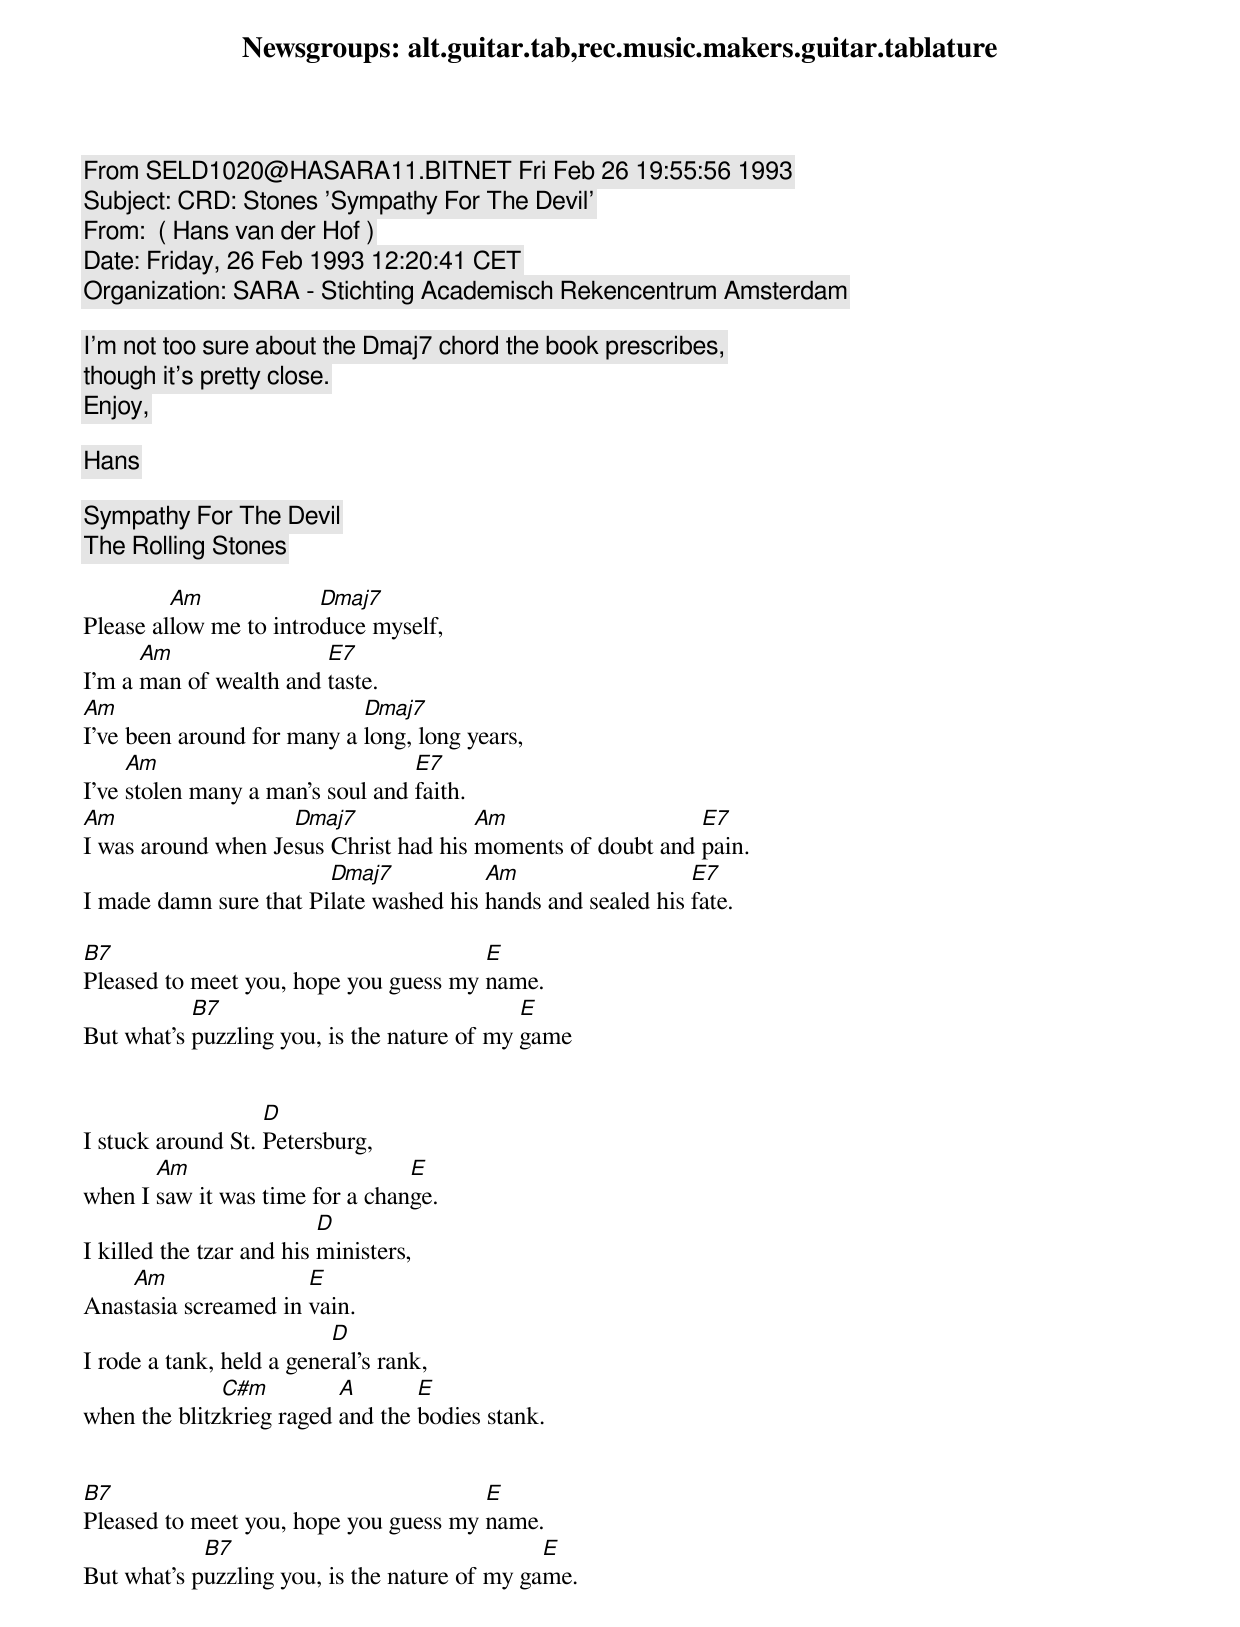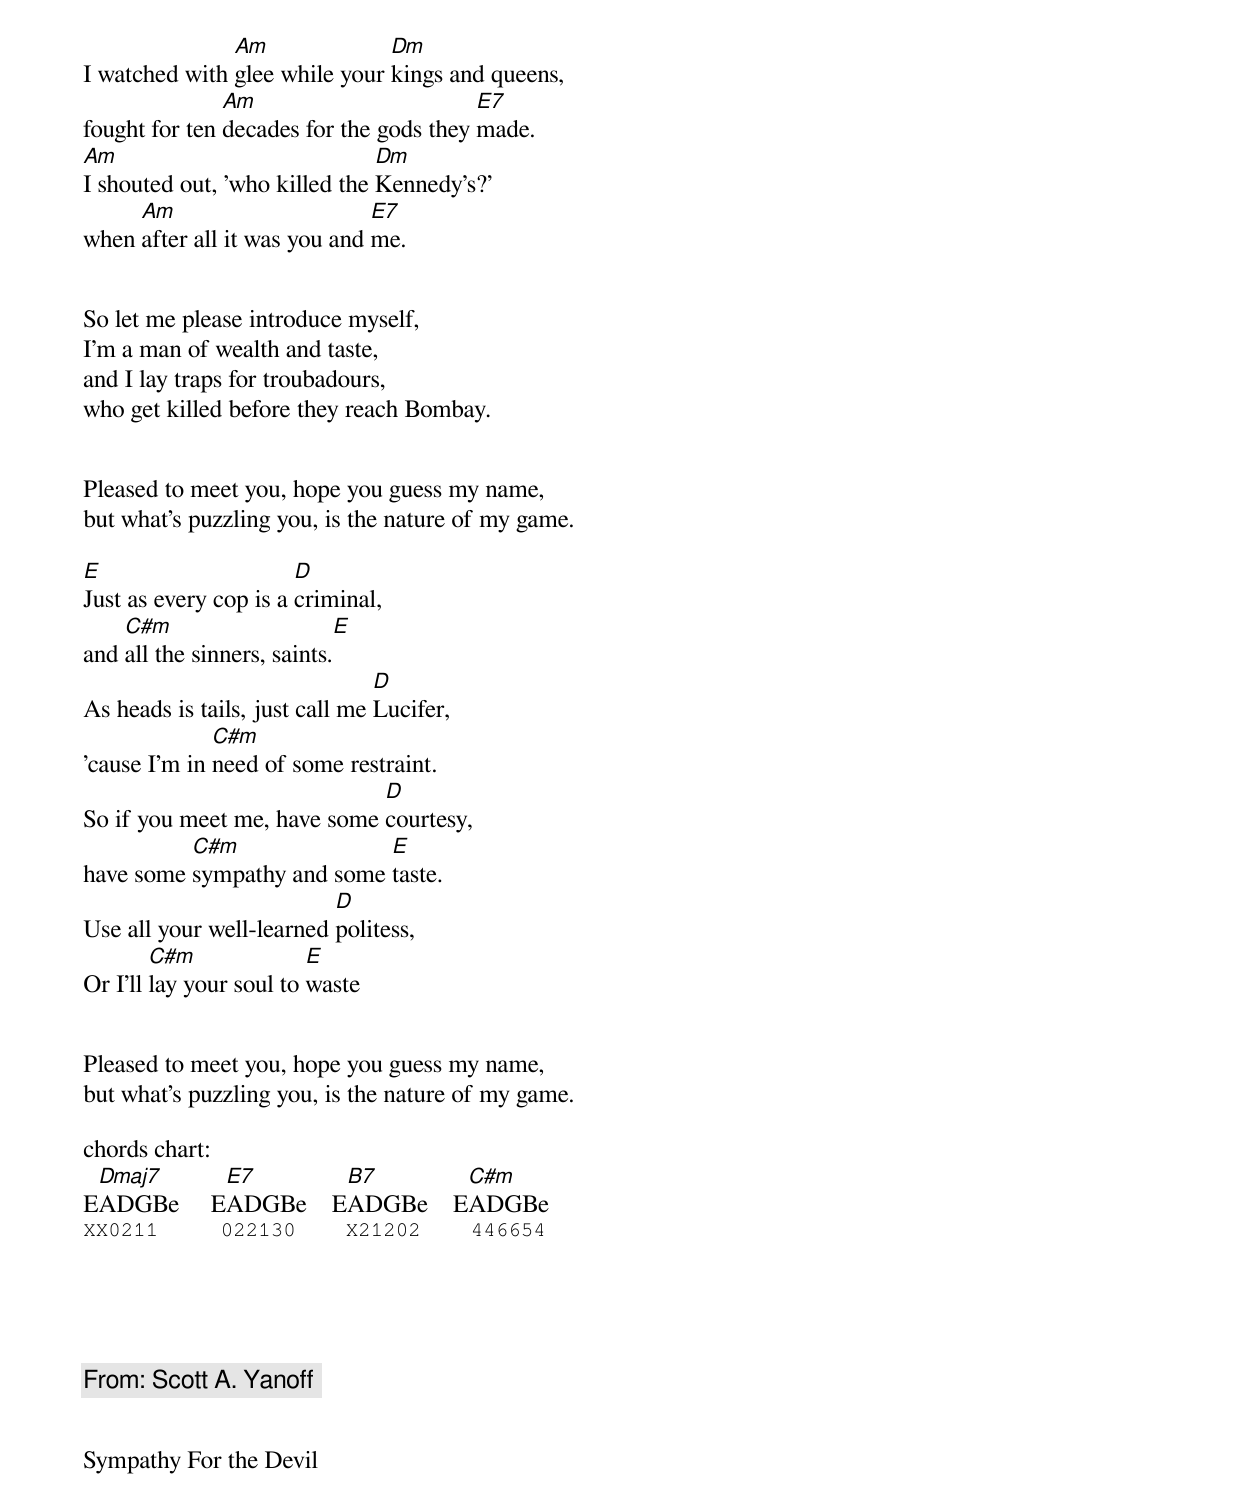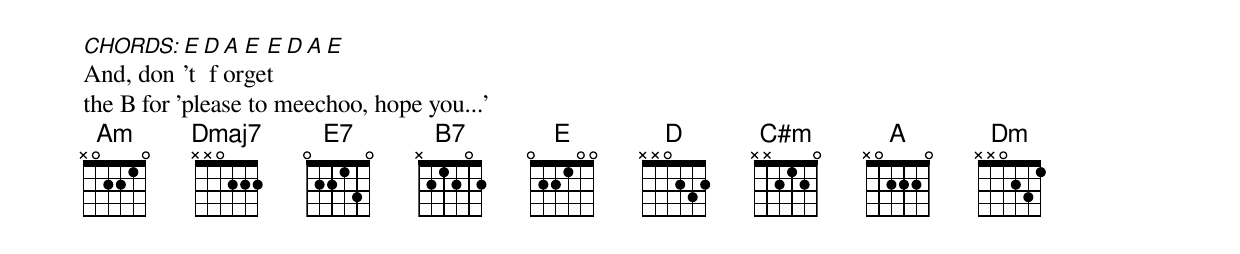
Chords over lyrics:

From SELD1020@HASARA11.BITNET Fri Feb 26 19:55:56 1993
Newsgroups: alt.guitar.tab,rec.music.makers.guitar.tablature
Subject: CRD: Stones 'Sympathy For The Devil'
From: <SELD1020@HASARA11.BITNET> ( Hans van der Hof )
Date: Friday, 26 Feb 1993 12:20:41 CET
Organization: SARA - Stichting Academisch Rekencentrum Amsterdam

I'm not too sure about the Dmaj7 chord the book prescribes,
though it's pretty close.
Enjoy,

Hans

Sympathy For The Devil
The Rolling Stones

         Am             Dmaj7
Please allow me to introduce myself,
      Am                E7
I'm a man of wealth and taste.
Am                          Dmaj7
I've been around for many a long, long years,
     Am                           E7
I've stolen many a man's soul and faith.
Am                  Dmaj7              Am                   E7
I was around when Jesus Christ had his moments of doubt and pain.
                        Dmaj7           Am                   E7
I made damn sure that Pilate washed his hands and sealed his fate.

B7                                     E
Pleased to meet you, hope you guess my name.
           B7                                E
But what's puzzling you, is the nature of my game


                   D
I stuck around St. Petersburg,
       Am                        E
when I saw it was time for a change.
                          D
I killed the tzar and his ministers,
    Am                E
Anastasia screamed in vain.
                          D
I rode a tank, held a general's rank,
              C#m         A       E
when the blitzkrieg raged and the bodies stank.


B7                                     E
Pleased to meet you, hope you guess my name.
            B7                                 E
But what's puzzling you, is the nature of my game.


               Am              Dm
I watched with glee while your kings and queens,
               Am                        E7
fought for ten decades for the gods they made.
Am                             Dm
I shouted out, 'who killed the Kennedy's?'
     Am                       E7
when after all it was you and me.


So let me please introduce myself,
I'm a man of wealth and taste,
and I lay traps for troubadours,
who get killed before they reach Bombay.


Pleased to meet you, hope you guess my name,
but what's puzzling you, is the nature of my game.

E                      D
Just as every cop is a criminal,
    C#m                     E
and all the sinners, saints.
                                D
As heads is tails, just call me Lucifer,
              C#m
'cause I'm in need of some restraint.
                             D
So if you meet me, have some courtesy,
          C#m               E
have some sympathy and some taste.
                          D
Use all your well-learned politess,
        C#m              E
Or I'll lay your soul to waste


Pleased to meet you, hope you guess my name,
but what's puzzling you, is the nature of my game.

chords chart:
 Dmaj7      E7        B7        C#m
EADGBe     EADGBe    EADGBe    EADGBe
XX0211     022130    X21202    446654





From: Scott A. Yanoff <yanoff@csd4.csd.uwm.edu>


Sympathy For the Devil

CHORDS: E D A E E D A E
And, don't forget
the B for 'please to meechoo, hope you...'
